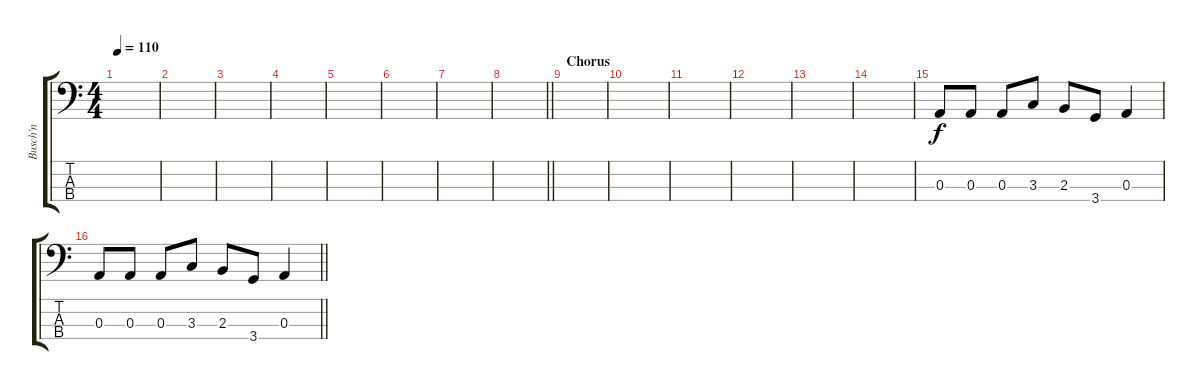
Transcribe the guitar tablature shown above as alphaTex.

\track ("Busch'n" "Busch'n") {instrument electricbasspick}
\staff {score tabs}
\tuning (G2 D2 A1 E1) {hide}
\ts (4 4)
\tempo 110
\clef f4
\ks c
|
|
|
|
|
|
|
\barLineRight lightlight
|
\section ("" "Chorus")
|
|
|
|
|
|
0.3.8 0.3.8 0.3.8 3.3.8 2.3.8 3.4.8 0.3.4 |
\barLineRight lightlight
0.3.8 0.3.8 0.3.8 3.3.8 2.3.8 3.4.8 0.3.4
